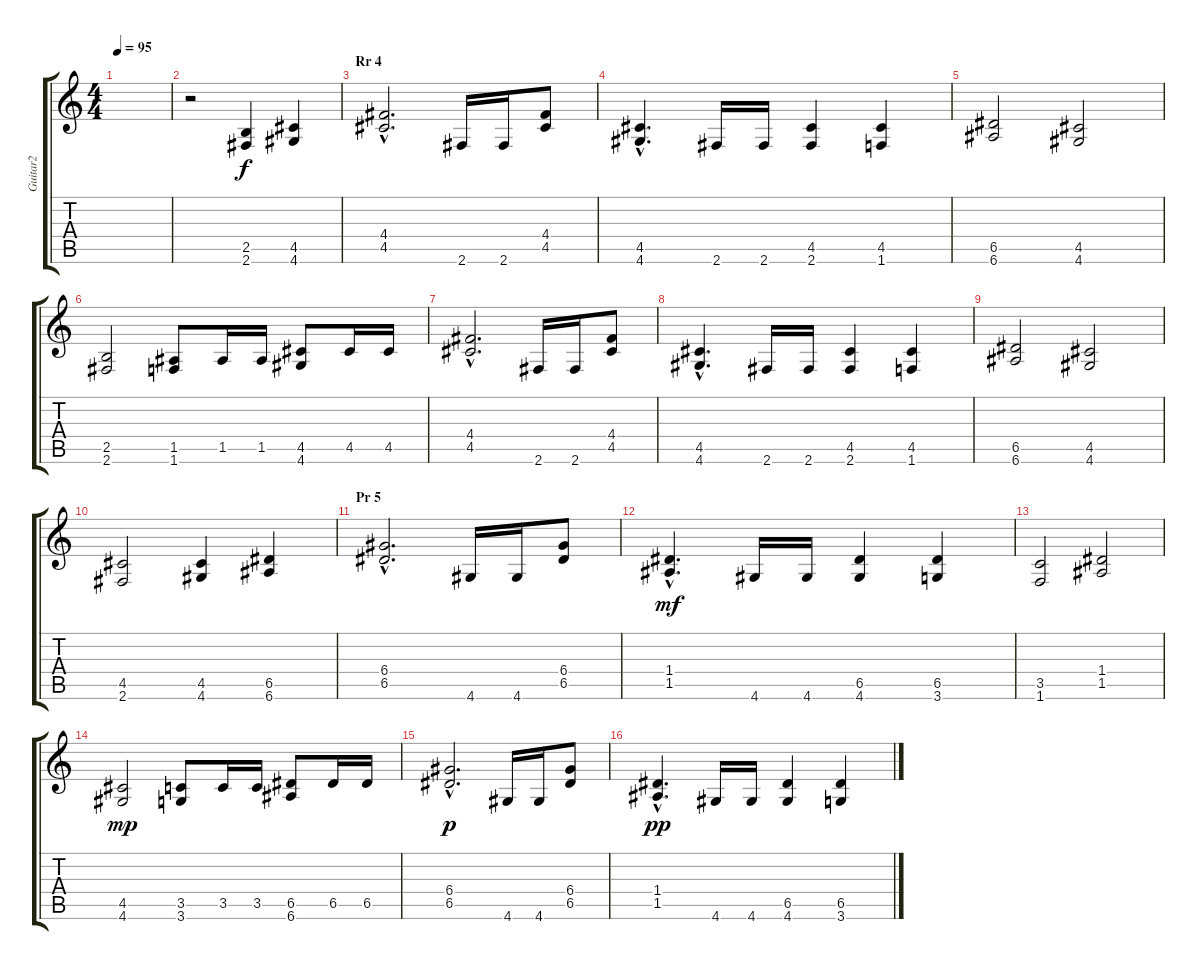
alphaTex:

\track ("Guitar2" "Guitar2") {instrument overdrivenguitar}
\staff {score tabs}
\tuning (E4 B3 G3 D3 A2 E2) {hide}
\ts (4 4)
\tempo 95
\clef g2
\ks c
|
r.2 (2.5 2.6).4 (4.5 4.6).4 |
\section ("" "Rr 4")
(4.4{hac} 4.5{hac}).2{d} 2.6.16 2.6.16 (4.4 4.5).8 |
(4.5{hac} 4.6{hac}).4{d} 2.6.16 2.6.16 (4.5 2.6).4 (4.5 1.6).4 |
(6.5 6.6).2 (4.5 4.6).2 |
(2.5 2.6).2 (1.5 1.6).8 1.5.16 1.5.16 (4.5 4.6).8 4.5.16 4.5.16 |
(4.4{hac} 4.5{hac}).2{d} 2.6.16 2.6.16 (4.4 4.5).8 |
(4.5{hac} 4.6{hac}).4{d} 2.6.16 2.6.16 (4.5 2.6).4 (4.5 1.6).4 |
(6.5 6.6).2 (4.5 4.6).2 |
(4.5 2.6).2 (4.5 4.6).4 (6.5 6.6).4 |
\section ("" "Pr 5")
(6.4{hac} 6.5{hac}).2{d} 4.6.16 4.6.16 (6.4 6.5).8 |
(1.4{hac} 1.5{hac}).4{d dy mf} 4.6.16 4.6.16 (6.5 4.6).4 (6.5 3.6).4 |
(3.5 1.6).2 (1.4 1.5).2 |
(4.5 4.6).2{dy mp} (3.5 3.6).8 3.5.16 3.5.16 (6.5 6.6).8 6.5.16 6.5.16 |
(6.4{hac} 6.5{hac}).2{d dy p} 4.6.16 4.6.16 (6.4 6.5).8 |
(1.4{hac} 1.5{hac}).4{d dy pp} 4.6.16 4.6.16 (6.5 4.6).4 (6.5 3.6).4
